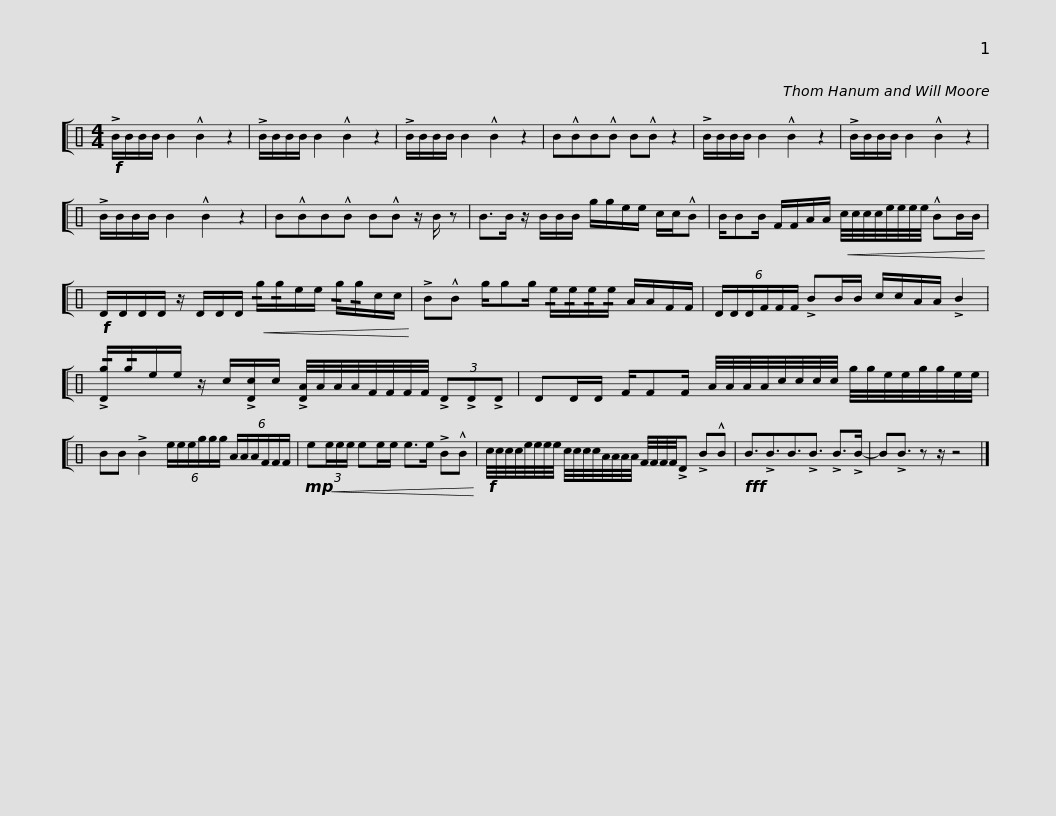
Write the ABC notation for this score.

X:1
%%score [ 1 ]
L:1/8
M:4/4
I:linebreak $
K:C
V:1 perc
K:none
V:1
!f! !>!B/B/B/B/ B2 !^!B2 z2 | !>!B/B/B/B/ B2 !^!B2 z2 | !>!B/B/B/B/ B2 !^!B2 z2 | B!^!BB!^!B B!^!B z2 | !>!B/B/B/B/ B2 !^!B2 z2 |$ %5
 !>!B/B/B/B/ B2 !^!B2 z2 | !>!B/B/B/B/ B2 !^!B2 z2 | B!^!BB!^!B B!^!B z/ B/ z | B>B z/ B/B/B/ g/g/e/e/ c/c/!^!B |$ B/BB/ F/F/A/A/!<(! c/4c/4c/4c/4e/4e/4e/4e/4 !^!BB/B/!<)! | %10
!f! D/D/D/D/ z/ D/D/D/!<(! !/!g/!/!g/e/e/ !/!g/!/!g/c/c/!<)! | !>!B!^!B g/gg/ !/!e/!/!e/!/!e/!/!e/ A/A/F/F/ |$ (6:4:6D/D/D/F/F/F/ !>!BB/B/ c/c/A/A/ !>!B2 | !/!!>![Dg]/!/!g/e/e/ z/ c/!>![Dc]/c/ !>![DA]/4A/4A/4A/4F/4F/4F/4F/4 (3!>!D!>!D!>!D |$ DD/D/ F/FF/ A/4A/4A/4A/4c/4c/4c/4c/4 g/4g/4e/4e/4g/4g/4e/4e/4 | %15
 BB !>!B2 (6:4:6e/e/e/g/g/g/ (6:4:6A/A/A/F/F/F/ |!mp!!<(! e(3e/e/e/ ee/e/ e>e !>!B!^!B!<)! |$!f! c/4c/4c/4c/4e/4e/4e/4e/4 c/4c/4c/4c/4A/4A/4A/4A/4 F/4F/4F/4F/4!>!D !>!B!^!B |!fff! B3/2!>!B3/2B3/2!>!B3/2 !>!B>!>!B- | B!>!B3/2 z z/ z4 |] %20
